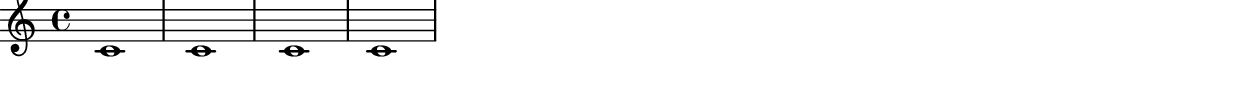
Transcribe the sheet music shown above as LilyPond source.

%% Generated by lilypond-book
%% Options: [exampleindent=10.16\mm,indent=0\mm,line-width=160\mm]
\include "lilypond-book-preamble.ly"


% ****************************************************************
% Start cut-&-pastable-section
% ****************************************************************

#(ly:set-option 'eps-box-padding 3.000000)



\paper {
  indent = 0\mm
  line-width = 160\mm
  % offset the left padding, also add 1mm as lilypond creates cropped
  % images with a little space on the right
  line-width = #(- line-width (* mm  3.000000) (* mm 1))
}

\layout {
  
}




% ****************************************************************
% ly snippet:
% ****************************************************************
\sourcefilename "/lilypond-2.24.3/input/regression/fret-diagrams-opposing-landscape.ly"
\sourcefileline 0
\version "2.21.0"

\header {
  texidoc="
Fret diagrams can be presented in landscape mode.

"
}

\layout { ragged-right = ##t }

<<
  \chords {
    c1 |
    c1 |
    c1 |
    c1
  }

  \new Voice {
    \textLengthOn
    \override TextScript.fret-diagram-details.orientation = #'opposing-landscape

     %% C major for guitar, regular style
    c'1 ^\markup {
            \fret-diagram "6-x;5-3-3;4-2-2;3-o;2-1;1-o;"}

     %% C major for guitar with barre on fret 3, regular style
    \once \override TextScript.fret-diagram-details.label-dir = #LEFT
    \once \override TextScript.fret-diagram-details.barre-type = #'straight
    c' ^\markup {
            \fret-diagram 
               "f:1;s:1.2;6-x;c:5-1-3;5-3-1;4-5-2;3-5-3;2-5-4;1-3-1;"}

     %% C major for guitar with two barres, regular style

    c' ^\markup {
            \fret-diagram 
              "f:2;h:5;6-x;c:5-1-3;5-3-1;c:4-2-5;4-5-4;3-5-4;2-5-4;1-3-1;"}
   
     %% C major for guitar, with capo 
    c' ^\markup {
            \fret-diagram-verbose #'((mute 6)
                                     (capo 3)
                                     (place-fret 4 5 1)
                                     (place-fret 3 5 2)
                                     (place-fret 2 5 3))}

 }
>>





% ****************************************************************
% end ly snippet
% ****************************************************************
